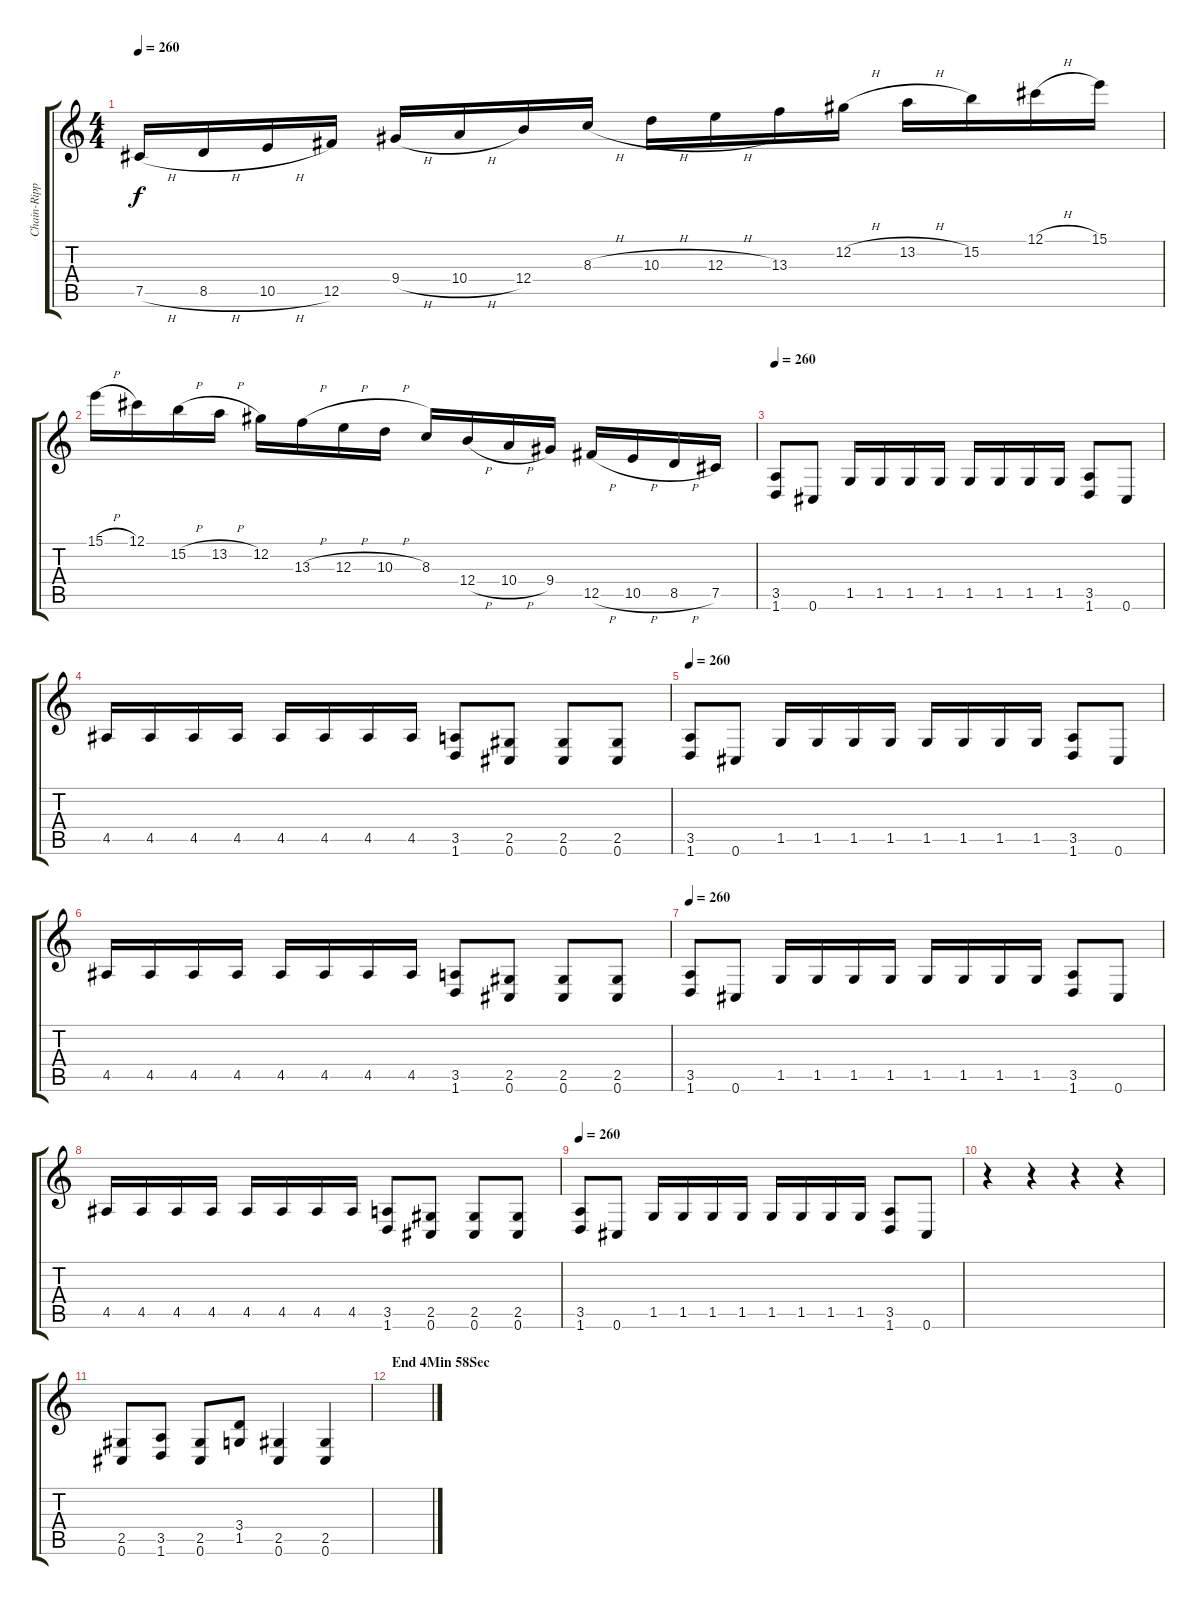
\track ("Chain-Ripping Goresaw Corpse Digestor" "Chain-Ripp") {instrument distortionguitar}
\staff {score tabs}
\tuning (Db4 Ab3 E3 B2 Gb2 Db2) {hide}
\ts (4 4)
\tempo 260
\clef g2
\ks c
7.5{h}.16{dy f} 8.5{h}.16 10.5{h}.16 12.5.16 9.4{h}.16 10.4{h}.16 12.4.16 8.3{h}.16 10.3{h}.16 12.3{h}.16 13.3.16 12.2{h}.16 13.2{h}.16 15.2.16 12.1{h}.16 15.1.16 |
15.1{h}.16 12.1.16 15.2{h}.16 13.2{h}.16 12.2.16 13.3{h}.16 12.3{h}.16 10.3{h}.16 8.3.16 12.4{h}.16 10.4{h}.16 9.4.16 12.5{h}.16 10.5{h}.16 8.5{h}.16 7.5.16 |
\tempo 260
(3.5 1.6).8 0.6.8 1.5.16 1.5.16 1.5.16 1.5.16 1.5.16 1.5.16 1.5.16 1.5.16 (3.5 1.6).8 0.6.8 |
4.5.16 4.5.16 4.5.16 4.5.16 4.5.16 4.5.16 4.5.16 4.5.16 (3.5 1.6).8 (2.5 0.6).8 (2.5 0.6).8 (2.5 0.6).8 |
\tempo 260
(3.5 1.6).8 0.6.8 1.5.16 1.5.16 1.5.16 1.5.16 1.5.16 1.5.16 1.5.16 1.5.16 (3.5 1.6).8 0.6.8 |
4.5.16 4.5.16 4.5.16 4.5.16 4.5.16 4.5.16 4.5.16 4.5.16 (3.5 1.6).8 (2.5 0.6).8 (2.5 0.6).8 (2.5 0.6).8 |
\tempo 260
(3.5 1.6).8 0.6.8 1.5.16 1.5.16 1.5.16 1.5.16 1.5.16 1.5.16 1.5.16 1.5.16 (3.5 1.6).8 0.6.8 |
4.5.16 4.5.16 4.5.16 4.5.16 4.5.16 4.5.16 4.5.16 4.5.16 (3.5 1.6).8 (2.5 0.6).8 (2.5 0.6).8 (2.5 0.6).8 |
\tempo 260
(3.5 1.6).8 0.6.8 1.5.16 1.5.16 1.5.16 1.5.16 1.5.16 1.5.16 1.5.16 1.5.16 (3.5 1.6).8 0.6.8 |
r.4 r.4 r.4 r.4 |
(2.5 0.6).8 (3.5 1.6).8 (2.5 0.6).8 (3.4 1.5).8 (2.5 0.6).4 (2.5 0.6).4 |
\section ("" "End 4Min 58Sec")
